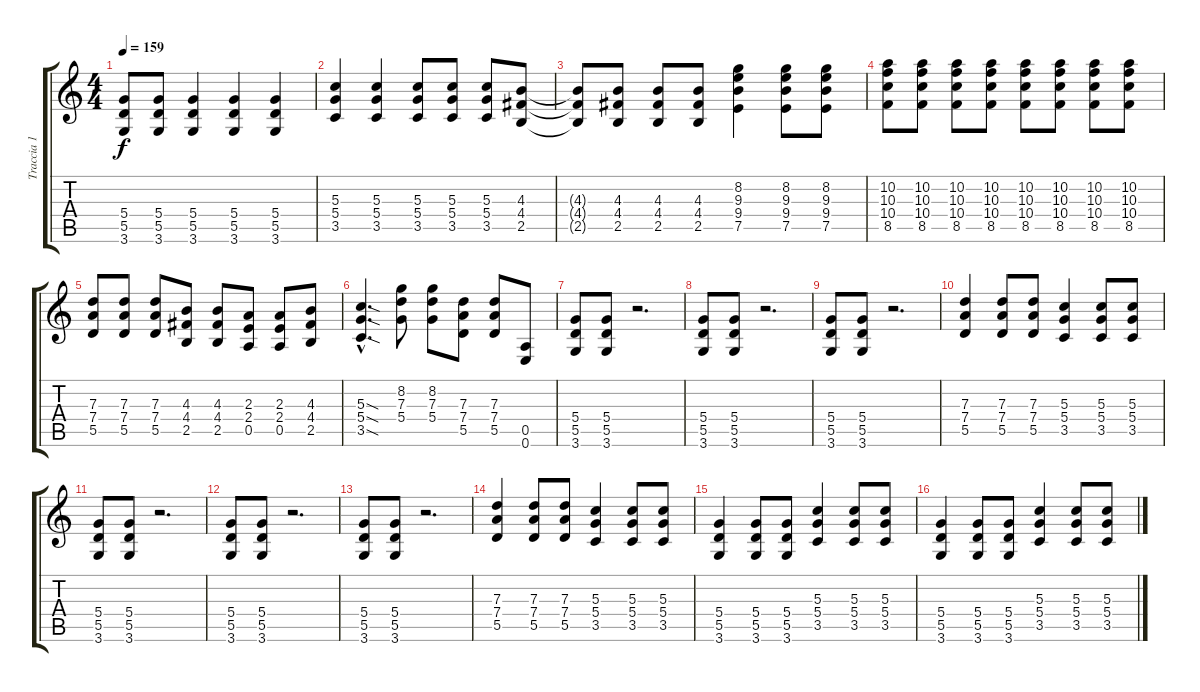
\track ("Traccia 1" "Traccia 1") {instrument distortionguitar}
\staff {score tabs}
\tuning (E4 B3 G3 D3 A2 E2) {hide}
\ts (4 4)
\tempo 159
\clef g2
\ks c
(5.4{t} 5.5{t} 3.6{t}).8{dy f} (5.4 5.5 3.6).8 (5.4 5.5 3.6).4 (5.4 5.5 3.6).4 (5.4 5.5 3.6).4 |
(5.3 5.4 3.5).4 (5.3 5.4 3.5).4 (5.3 5.4 3.5).8 (5.3 5.4 3.5).8 (5.3 5.4 3.5).8 (4.3 4.4 2.5).8 |
(4.3{t} 4.4{t} 2.5{t}).8 (4.3 4.4 2.5).8 (4.3 4.4 2.5).8 (4.3 4.4 2.5).8 (8.2 9.3 9.4 7.5).4 (8.2 9.3 9.4 7.5).8 (8.2 9.3 9.4 7.5).8 |
(10.2 10.3 10.4 8.5).8 (10.2 10.3 10.4 8.5).8 (10.2 10.3 10.4 8.5).8 (10.2 10.3 10.4 8.5).8 (10.2 10.3 10.4 8.5).8 (10.2 10.3 10.4 8.5).8 (10.2 10.3 10.4 8.5).8 (10.2 10.3 10.4 8.5).8 |
(7.3 7.4 5.5).8 (7.3 7.4 5.5).8 (7.3 7.4 5.5).8 (4.3 4.4 2.5).8 (4.3 4.4 2.5).8 (2.3 2.4 0.5).8 (2.3 2.4 0.5).8 (4.3 4.4 2.5).8 |
(5.3{sod hac} 5.4{sod hac} 3.5{sod hac}).4{d} (8.2 7.3 5.4).8 (8.2 7.3 5.4).8 (7.3 7.4 5.5).8 (7.3 7.4 5.5).8 (0.5 0.6).8 |
(5.4 5.5 3.6).8 (5.4 5.5 3.6).8 r.2{d} |
(5.4 5.5 3.6).8 (5.4 5.5 3.6).8 r.2{d} |
(5.4 5.5 3.6).8 (5.4 5.5 3.6).8 r.2{d} |
(7.3 7.4 5.5).4 (7.3 7.4 5.5).8 (7.3 7.4 5.5).8 (5.3 5.4 3.5).4 (5.3 5.4 3.5).8 (5.3 5.4 3.5).8 |
(5.4 5.5 3.6).8 (5.4 5.5 3.6).8 r.2{d} |
(5.4 5.5 3.6).8 (5.4 5.5 3.6).8 r.2{d} |
(5.4 5.5 3.6).8 (5.4 5.5 3.6).8 r.2{d} |
(7.3 7.4 5.5).4 (7.3 7.4 5.5).8 (7.3 7.4 5.5).8 (5.3 5.4 3.5).4 (5.3 5.4 3.5).8 (5.3 5.4 3.5).8 |
(5.4 5.5 3.6).4 (5.4 5.5 3.6).8 (5.4 5.5 3.6).8 (5.3 5.4 3.5).4 (5.3 5.4 3.5).8 (5.3 5.4 3.5).8 |
(5.4 5.5 3.6).4 (5.4 5.5 3.6).8 (5.4 5.5 3.6).8 (5.3 5.4 3.5).4 (5.3 5.4 3.5).8 (5.3 5.4 3.5).8
